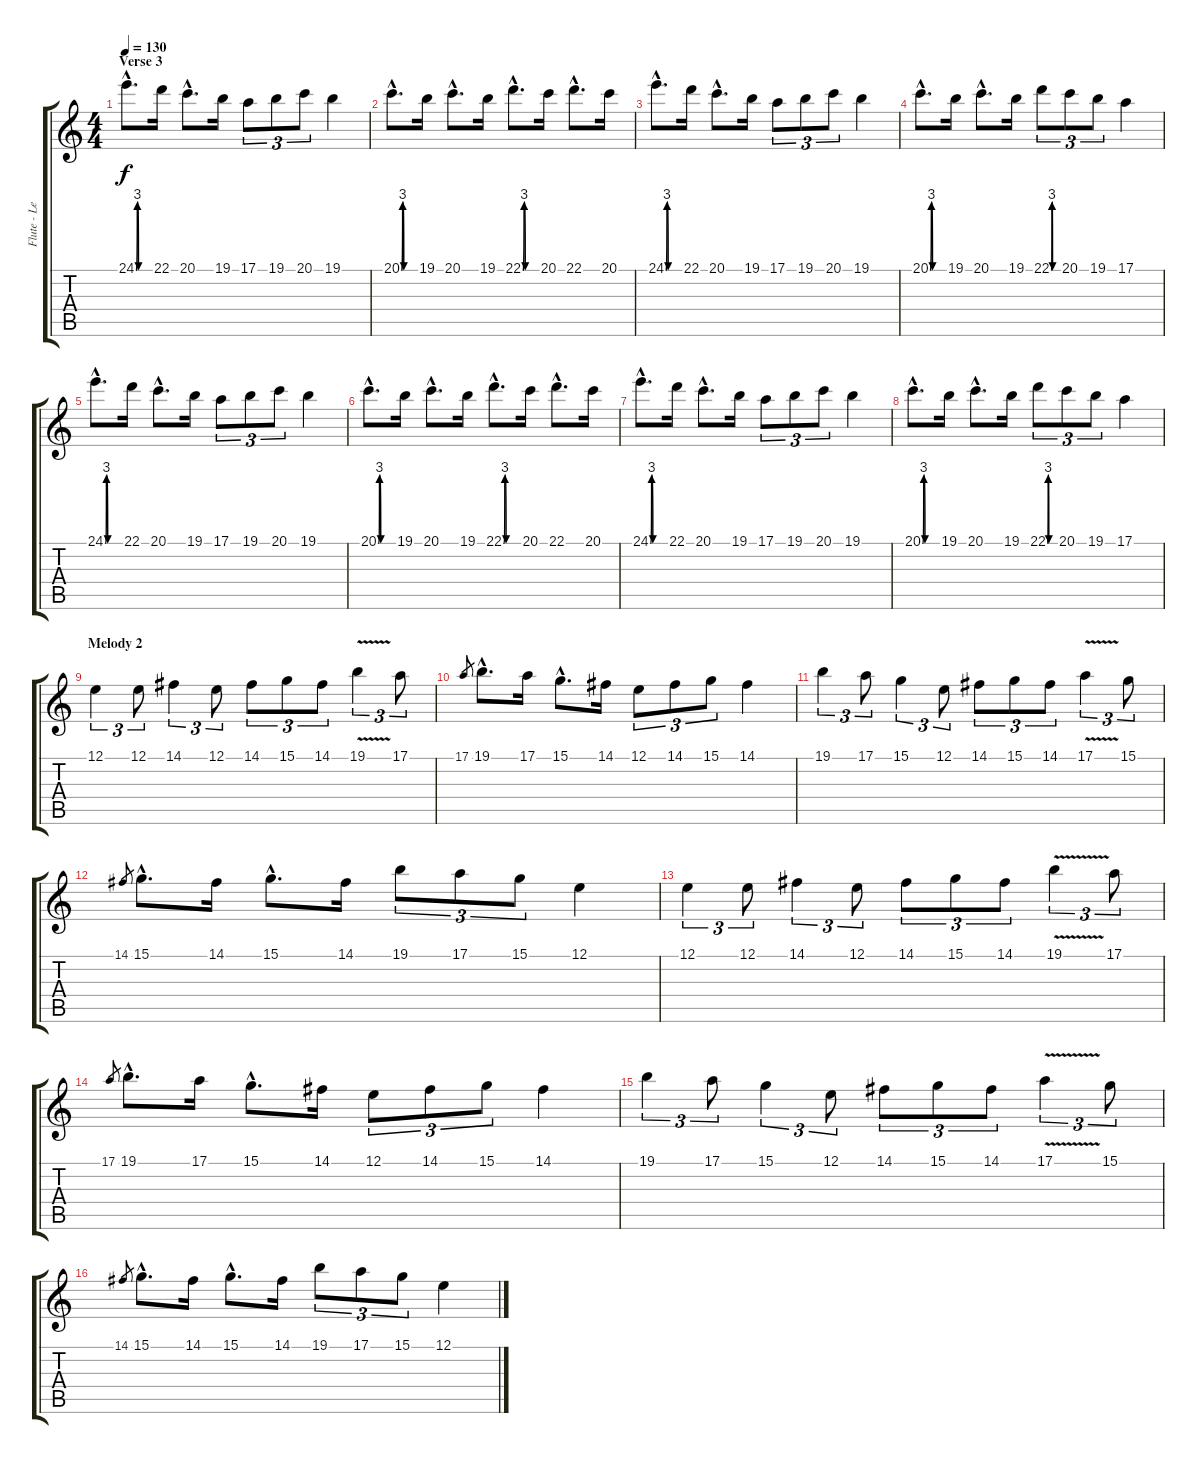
\track ("Flute - Lead" "Flute - Le") {instrument panflute}
\staff {score tabs}
\tuning (E4 B3 G3 D3 A2 E2) {hide}
\ts (4 4)
\section ("" "Verse 3")
\tempo 130
\clef g2
\ks c
24.1{be (custom 0 0 5 12 10 0 30 0 60 0) hac}.8{d dy f} 22.1.16 20.1{hac}.8{d} 19.1.16 17.1.8{tu (3 2)} 19.1.8{tu (3 2)} 20.1.8{tu (3 2)} 19.1.4 |
20.1{be (custom 0 0 5 12 10 0 30 0 60 0) hac}.8{d} 19.1.16 20.1{hac}.8{d} 19.1.16 22.1{be (custom 0 0 5 12 10 0 30 0 60 0) hac}.8{d} 20.1.16 22.1{hac}.8{d} 20.1.16 |
24.1{be (custom 0 0 5 12 10 0 30 0 60 0) hac}.8{d} 22.1.16 20.1{hac}.8{d} 19.1.16 17.1.8{tu (3 2)} 19.1.8{tu (3 2)} 20.1.8{tu (3 2)} 19.1.4 |
20.1{be (custom 0 0 5 12 10 0 30 0 60 0) hac}.8{d} 19.1.16 20.1{hac}.8{d} 19.1.16 22.1{be (custom 0 0 5 12 10 0 30 0 60 0)}.8{tu (3 2)} 20.1.8{tu (3 2)} 19.1.8{tu (3 2)} 17.1.4 |
24.1{be (custom 0 0 5 12 10 0 30 0 60 0) hac}.8{d} 22.1.16 20.1{hac}.8{d} 19.1.16 17.1.8{tu (3 2)} 19.1.8{tu (3 2)} 20.1.8{tu (3 2)} 19.1.4 |
20.1{be (custom 0 0 5 12 10 0 30 0 60 0) hac}.8{d} 19.1.16 20.1{hac}.8{d} 19.1.16 22.1{be (custom 0 0 5 12 10 0 30 0 60 0) hac}.8{d} 20.1.16 22.1{hac}.8{d} 20.1.16 |
24.1{be (custom 0 0 5 12 10 0 30 0 60 0) hac}.8{d} 22.1.16 20.1{hac}.8{d} 19.1.16 17.1.8{tu (3 2)} 19.1.8{tu (3 2)} 20.1.8{tu (3 2)} 19.1.4 |
20.1{be (custom 0 0 5 12 10 0 30 0 60 0) hac}.8{d} 19.1.16 20.1{hac}.8{d} 19.1.16 22.1{be (custom 0 0 5 12 10 0 30 0 60 0)}.8{tu (3 2)} 20.1.8{tu (3 2)} 19.1.8{tu (3 2)} 17.1.4 |
\section ("" "Melody 2")
12.1.4{tu (3 2)} 12.1.8{tu (3 2)} 14.1.4{tu (3 2)} 12.1.8{tu (3 2)} 14.1.8{tu (3 2)} 15.1.8{tu (3 2)} 14.1.8{tu (3 2)} 19.1{v}.4{tu (3 2)} 17.1.8{tu (3 2)} |
17.1.8{gr} 19.1{hac}.8{d} 17.1.16 15.1{hac}.8{d} 14.1.16 12.1.8{tu (3 2)} 14.1.8{tu (3 2)} 15.1.8{tu (3 2)} 14.1.4 |
19.1.4{tu (3 2)} 17.1.8{tu (3 2)} 15.1.4{tu (3 2)} 12.1.8{tu (3 2)} 14.1.8{tu (3 2)} 15.1.8{tu (3 2)} 14.1.8{tu (3 2)} 17.1{v}.4{tu (3 2)} 15.1.8{tu (3 2)} |
14.1.8{gr} 15.1{hac}.8{d} 14.1.16 15.1{hac}.8{d} 14.1.16 19.1.8{tu (3 2)} 17.1.8{tu (3 2)} 15.1.8{tu (3 2)} 12.1.4 |
12.1.4{tu (3 2)} 12.1.8{tu (3 2)} 14.1.4{tu (3 2)} 12.1.8{tu (3 2)} 14.1.8{tu (3 2)} 15.1.8{tu (3 2)} 14.1.8{tu (3 2)} 19.1{v}.4{tu (3 2)} 17.1.8{tu (3 2)} |
17.1.8{gr} 19.1{hac}.8{d} 17.1.16 15.1{hac}.8{d} 14.1.16 12.1.8{tu (3 2)} 14.1.8{tu (3 2)} 15.1.8{tu (3 2)} 14.1.4 |
19.1.4{tu (3 2)} 17.1.8{tu (3 2)} 15.1.4{tu (3 2)} 12.1.8{tu (3 2)} 14.1.8{tu (3 2)} 15.1.8{tu (3 2)} 14.1.8{tu (3 2)} 17.1{v}.4{tu (3 2)} 15.1.8{tu (3 2)} |
14.1.8{gr} 15.1{hac}.8{d} 14.1.16 15.1{hac}.8{d} 14.1.16 19.1.8{tu (3 2)} 17.1.8{tu (3 2)} 15.1.8{tu (3 2)} 12.1.4
